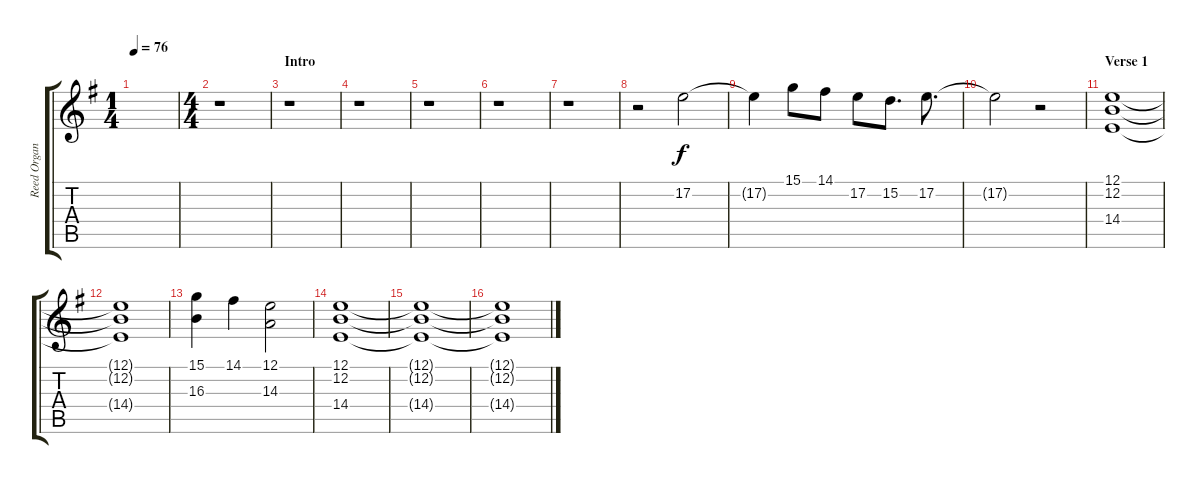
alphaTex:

\track ("Reed Organ" "Reed Organ") {instrument reedorgan}
\staff {score tabs}
\tuning (E4 B3 G3 D3 A2 E2) {hide}
\ts (1 4)
\tempo 76
\clef g2
\ks eminor
|
\ts (4 4)
r.1 |
\section ("" "Intro")
r.1 |
r.1 |
r.1 |
r.1 |
r.1 |
r.2 17.2.2 |
17.2{t}.4 15.1.8 14.1.8 17.2.8 15.2.8{d} 17.2.8{d} |
17.2{t}.2 r.2 |
\section ("" "Verse 1")
(12.1 12.2 14.4).1 |
(12.1{t} 12.2{t} 14.4{t}).1 |
(15.1 16.3).4 14.1.4 (12.1 14.3).2 |
(12.1 12.2 14.4).1 |
(12.1{t} 12.2{t} 14.4{t}).1 |
(12.1{t} 12.2{t} 14.4{t}).1
